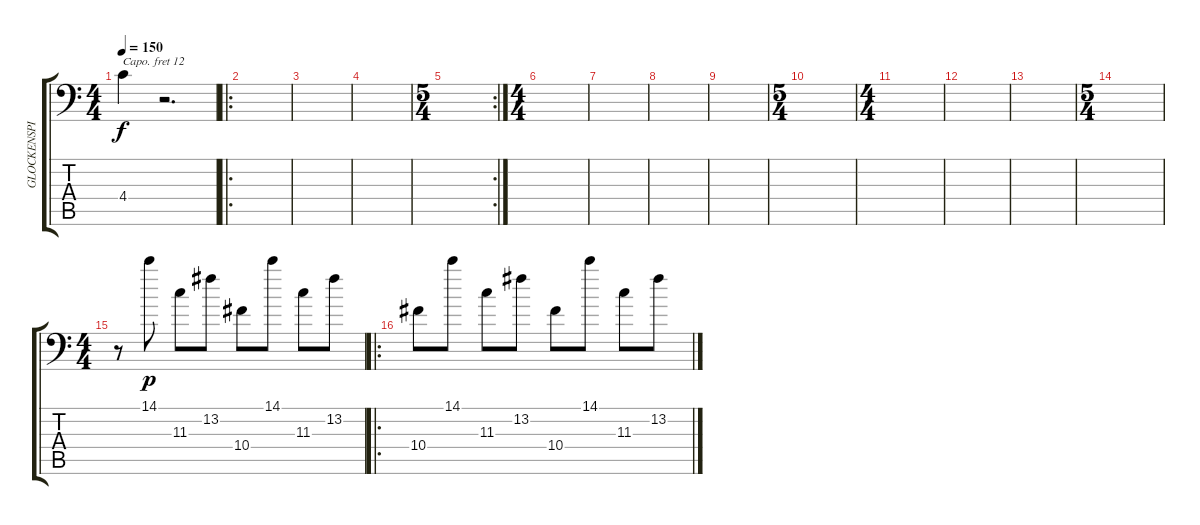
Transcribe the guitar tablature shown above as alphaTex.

\track ("GLOCKENSPIEL" "GLOCKENSPI") {instrument glockenspiel}
\staff {score tabs}
\capo 12
\tuning (Bb3 F3 Db3 Ab2 Eb2 Ab1) {hide}
\ts (4 4)
\tempo 150
\clef f4
\ks c
4.4.4{dy f} r.2{d} |
\ro
|
|
|
\rc 2
\ts (5 4)
|
\ts (4 4)
|
|
|
|
\ts (5 4)
|
\ts (4 4)
|
|
|
\ts (5 4)
|
\ts (4 4)
r.8{volume 11} 14.1.8{dy p} 11.3.8 13.2.8 10.4.8 14.1.8 11.3.8 13.2.8 |
\ro
10.4.8 14.1.8 11.3.8 13.2.8 10.4.8 14.1.8 11.3.8 13.2.8
